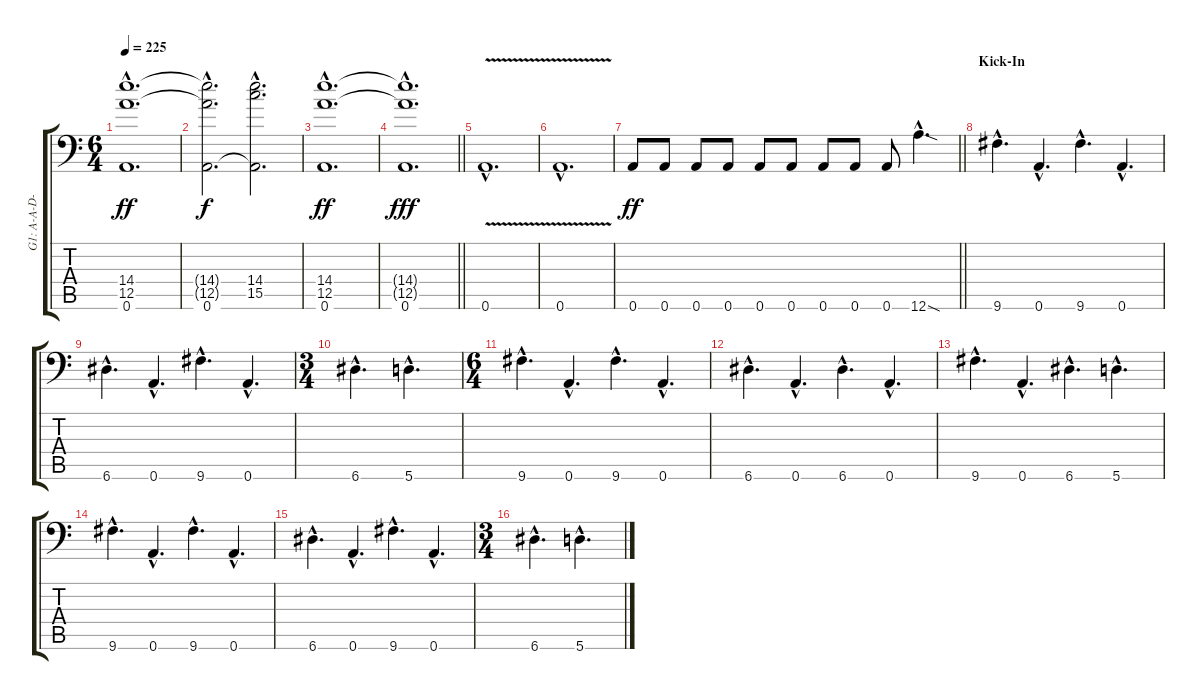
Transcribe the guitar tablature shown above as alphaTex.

\track ("G1: A-A-D-G-B-E" "G1: A-A-D-") {instrument distortionguitar}
\staff {score tabs}
\tuning (E4 B3 G3 D3 A2 A1) {hide}
\ts (6 4)
\tempo 225
\clef f4
\ks c
(14.4{hac} 12.5{hac} 0.6{hac}).1{d dy ff} |
(14.4{hac t} 12.5{hac t} 0.6{hac}).2{d dy f} (14.4{hac} 15.5{hac} 0.6{hac t}).2{d} |
(14.4{hac} 12.5{hac} 0.6{hac}).1{d dy ff} |
\barLineRight lightlight
(14.4{hac t} 12.5{hac t} 0.6{hac}).1{d dy fff} |
\section ("" "")
0.6{v hac}.1{d} |
0.6{v hac}.1{d} |
\barLineRight lightlight
0.6.8{dy ff} 0.6.8 0.6.8 0.6.8 0.6.8 0.6.8 0.6.8 0.6.8 0.6.8 12.6{sod hac}.4{d} |
\section ("" "Kick-In")
9.6{hac}.4{d} 0.6{hac}.4{d} 9.6{hac}.4{d} 0.6{hac}.4{d} |
6.6{hac}.4{d} 0.6{hac}.4{d} 9.6{hac}.4{d} 0.6{hac}.4{d} |
\ts (3 4)
6.6{hac}.4{d} 5.6{hac}.4{d} |
\ts (6 4)
9.6{hac}.4{d} 0.6{hac}.4{d} 9.6{hac}.4{d} 0.6{hac}.4{d} |
6.6{hac}.4{d} 0.6{hac}.4{d} 6.6{hac}.4{d} 0.6{hac}.4{d} |
9.6{hac}.4{d} 0.6{hac}.4{d} 6.6{hac}.4{d} 5.6{hac}.4{d} |
9.6{hac}.4{d} 0.6{hac}.4{d} 9.6{hac}.4{d} 0.6{hac}.4{d} |
6.6{hac}.4{d} 0.6{hac}.4{d} 9.6{hac}.4{d} 0.6{hac}.4{d} |
\ts (3 4)
6.6{hac}.4{d} 5.6{hac}.4{d}
